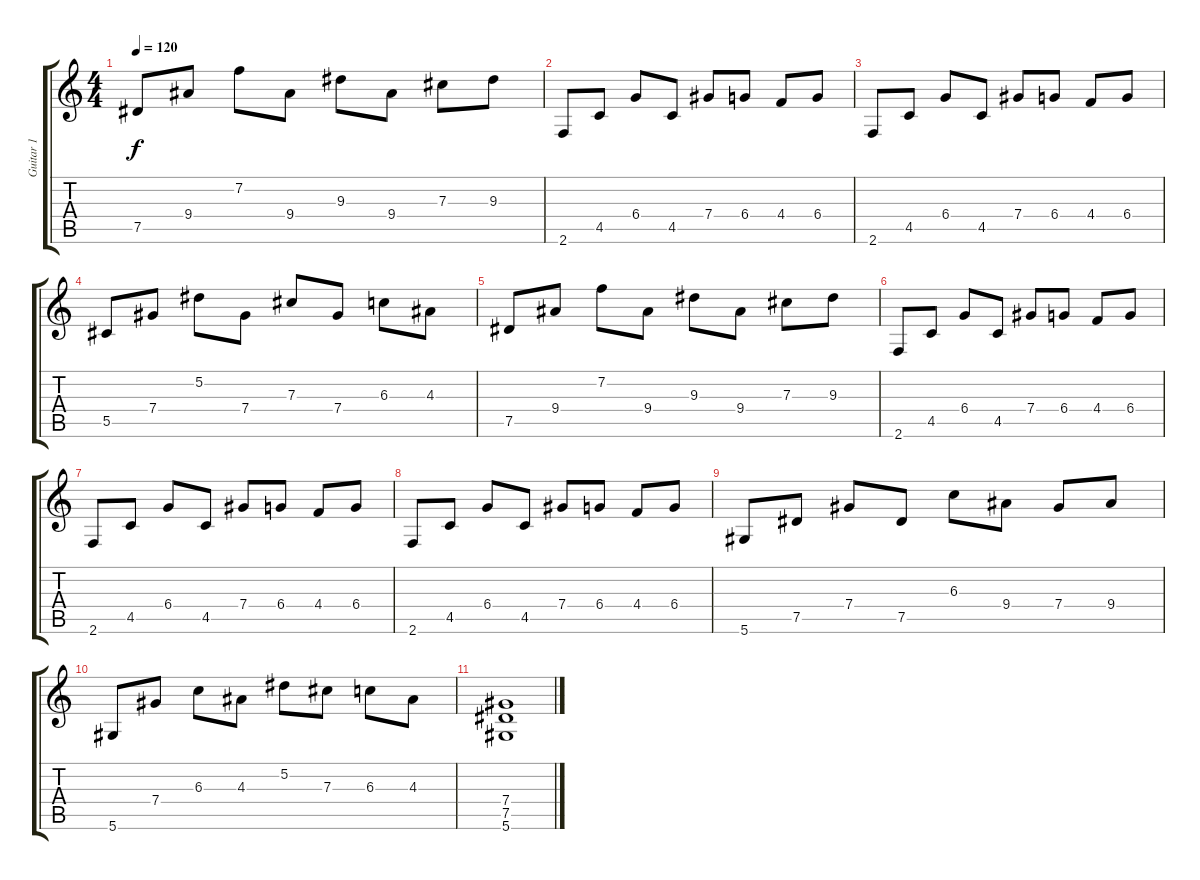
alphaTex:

\track ("Guitar 1" "Guitar 1") {instrument electricguitarmuted}
\staff {score tabs}
\tuning (Eb4 Bb3 Gb3 Db3 Ab2 Eb2) {hide}
\ts (4 4)
\tempo 120
\clef g2
\ks c
7.5.8{dy f} 9.4.8 7.2.8 9.4.8 9.3.8 9.4.8 7.3.8 9.3.8 |
2.6.8 4.5.8 6.4.8 4.5.8 7.4.8 6.4.8 4.4.8 6.4.8 |
2.6.8 4.5.8 6.4.8 4.5.8 7.4.8 6.4.8 4.4.8 6.4.8 |
5.5.8 7.4.8 5.2.8 7.4.8 7.3.8 7.4.8 6.3.8 4.3.8 |
7.5.8 9.4.8 7.2.8 9.4.8 9.3.8 9.4.8 7.3.8 9.3.8 |
2.6.8 4.5.8 6.4.8 4.5.8 7.4.8 6.4.8 4.4.8 6.4.8 |
2.6.8 4.5.8 6.4.8 4.5.8 7.4.8 6.4.8 4.4.8 6.4.8 |
2.6.8 4.5.8 6.4.8 4.5.8 7.4.8 6.4.8 4.4.8 6.4.8 |
5.6.8 7.5.8 7.4.8 7.5.8 6.3.8 9.4.8 7.4.8 9.4.8 |
5.6.8 7.4.8 6.3.8 4.3.8 5.2.8 7.3.8 6.3.8 4.3.8 |
(7.4 7.5 5.6).1
